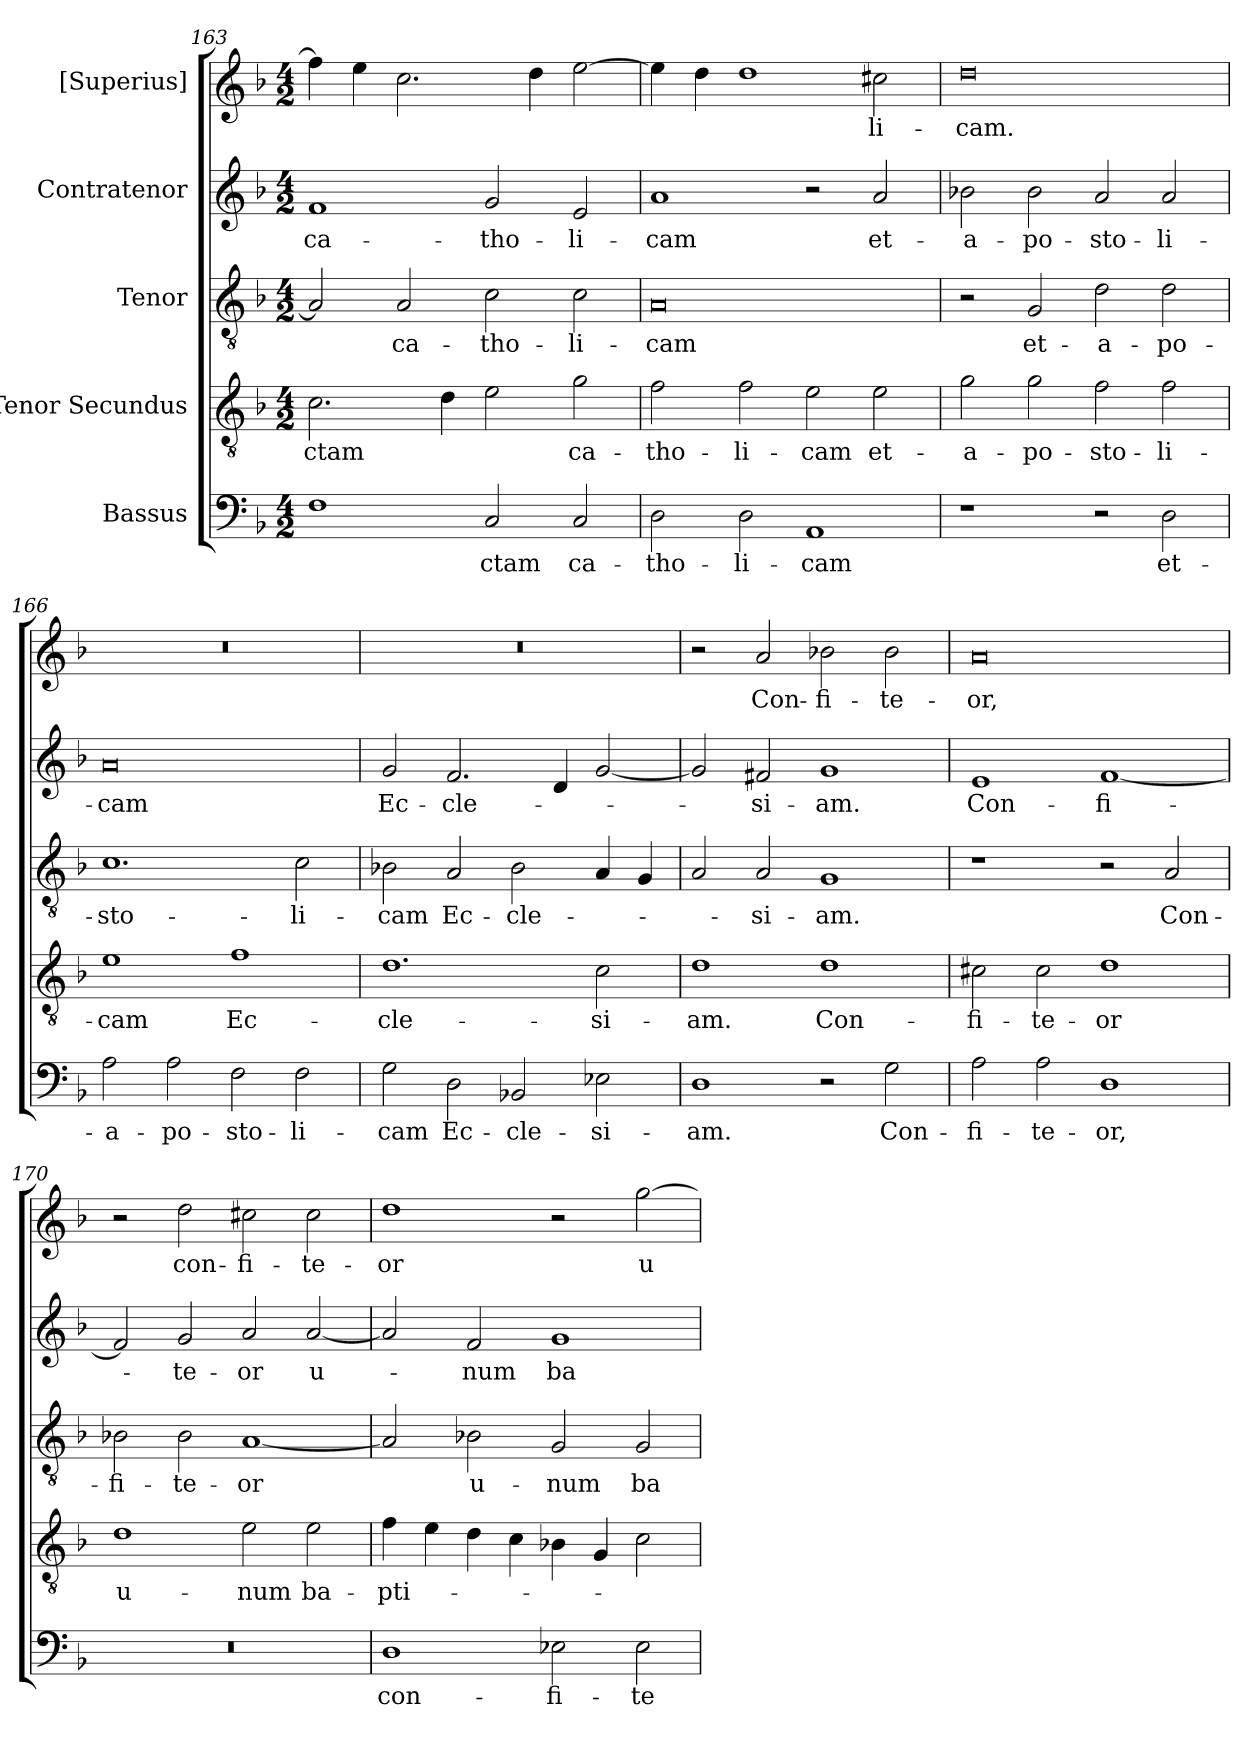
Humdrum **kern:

**kern	**text	**kern	**text	**kern	**text	**kern	**text	**kern	**text
*part5	*part5	*part4	*part4	*part3	*part3	*part2	*part2	*part1	*part1
*staff5	*staff5	*staff4	*staff4	*staff3	*staff3	*staff2	*staff2	*staff1	*staff1
*I"Bassus	*	*I"Tenor Secundus	*	*I"Tenor	*	*I"Contratenor	*	*I"[Superius]	*
*clefF4	*	*clefGv2	*	*clefGv2	*	*clefG2	*	*clefG2	*
*k[b-]	*	*k[b-]	*	*k[b-]	*	*k[b-]	*	*k[b-]	*
*M4/2	*	*M4/2	*	*M4/2	*	*M4/2	*	*M4/2	*
=163	=163	=163	=163	=163	=163	=163	=163	=163	=163
1F\	.	2.c\	-ctam	2A/]	.	1f/	ca-	4ff\]	.
.	.	.	.	.	.	.	.	4ee\	.
.	.	.	.	2A/	ca-	.	.	2.cc\	.
.	.	4d\	.	.	.	.	.	.	.
2C/	-ctam	2e\	.	2c\	-tho-	2g/	-tho-	.	.
.	.	.	.	.	.	.	.	4dd\	.
2C/	ca-	2g\	ca-	2c\	-li-	2e/	-li-	[2ee\	.
=164	=164	=164	=164	=164	=164	=164	=164	=164	=164
2D\	-tho-	2f\	-tho-	0A/	-cam	1a/	-cam	4ee\]	.
.	.	.	.	.	.	.	.	4dd\	.
2D\	-li-	2f\	-li-	.	.	.	.	1dd\	.
1AA/	-cam	2e\	-cam	.	.	2r	.	.	.
.	.	2e\	et-	.	.	2a/	et-	2cc#X\	-li-
=165	=165	=165	=165	=165	=165	=165	=165	=165	=165
1r	.	2g\	a-	2r	.	2b-X\	a-	0dd\	-cam.
.	.	2g\	-po-	2G/	et-	2b-\	-po-	.	.
2r	.	2f\	-sto-	2d\	a-	2a/	-sto-	.	.
2D\	et-	2f\	-li-	2d\	-po-	2a/	-li-	.	.
=166	=166	=166	=166	=166	=166	=166	=166	=166	=166
2A\	a-	1e\	-cam	1.c\	-sto-	0a/	-cam	0r	.
2A\	-po-	.	.	.	.	.	.	.	.
2F\	-sto-	1f\	Ec-	.	.	.	.	.	.
2F\	-li-	.	.	2c\	-li-	.	.	.	.
=167	=167	=167	=167	=167	=167	=167	=167	=167	=167
2G\	-cam	1.d\	-cle-	2B-X\	-cam	2g/	Ec-	0r	.
2D\	Ec-	.	.	2A/	Ec-	2.f/	-cle-	.	.
2BB-X/	-cle-	.	.	2B-\	-cle-	.	.	.	.
.	.	.	.	.	.	4d/	.	.	.
2E-X\	-si-	2c\	-si-	4A/	.	[2g/	.	.	.
.	.	.	.	4G/	.	.	.	.	.
=168	=168	=168	=168	=168	=168	=168	=168	=168	=168
1D\	-am.	1d\	-am.	2A/	.	2g/]	.	2r	.
.	.	.	.	2A/	-si-	2f#X/	-si-	2a/	Con-
2r	.	1d\	Con-	1G/	-am.	1g/	-am.	2b-X\	-fi-
2G\	Con-	.	.	.	.	.	.	2b-\	-te-
=169	=169	=169	=169	=169	=169	=169	=169	=169	=169
2A\	-fi-	2c#X\	-fi-	1r	.	1e/	Con-	0a/	-or,
2A\	-te-	2c#\	-te-	.	.	.	.	.	.
1D\	-or,	1d\	-or	2r	.	[1f/	-fi-	.	.
.	.	.	.	2A/	Con-	.	.	.	.
=170	=170	=170	=170	=170	=170	=170	=170	=170	=170
0r	.	1d\	u-	2B-X\	-fi-	2f/]	.	2r	.
.	.	.	.	2B-\	-te-	2g/	-te-	2dd\	con-
.	.	2e\	-num	[1A/	-or	2a/	-or	2cc#X\	-fi-
.	.	2e\	ba-	.	.	[2a/	u-	2cc#\	-te-
=171	=171	=171	=171	=171	=171	=171	=171	=171	=171
1D\	con-	4f\	-pti-	2A/]	.	2a/]	.	1dd\	-or
.	.	4e\	.	.	.	.	.	.	.
.	.	4d\	.	2B-X\	u-	2f/	-num	.	.
.	.	4c\	.	.	.	.	.	.	.
2E-X\	-fi-	4B-X\	.	2G/	-num	1g/	ba-	2r	.
.	.	4G/	.	.	.	.	.	.	.
2E-\	-te-	2c\	.	2G/	ba-	.	.	[2gg\	u-
=	=	=	=	=	=	=	=	=	=
*-	*-	*-	*-	*-	*-	*-	*-	*-	*-
